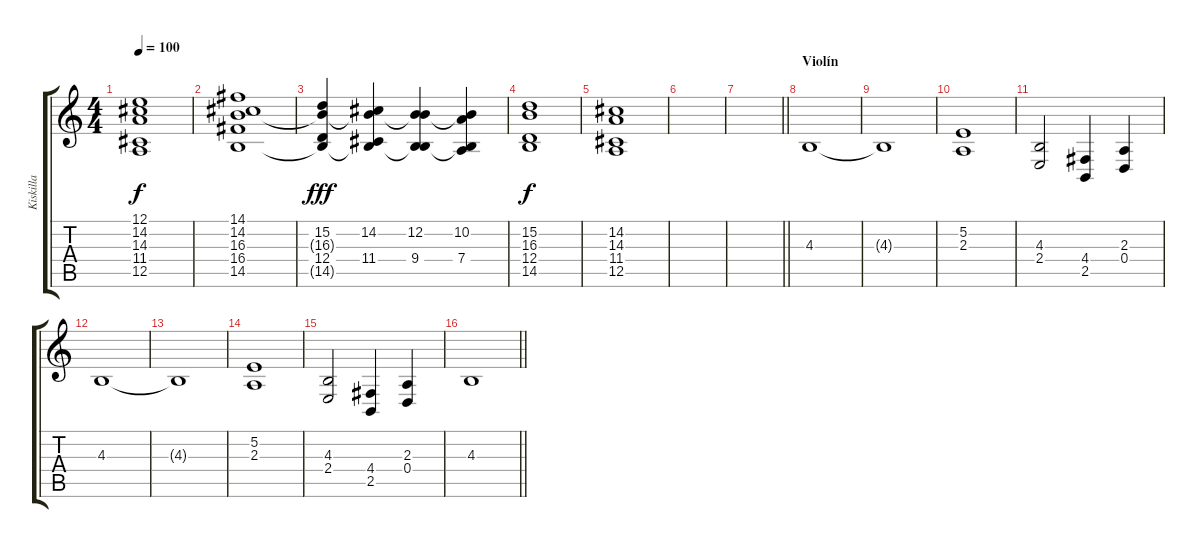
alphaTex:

\track ("Kiskilla" "Kiskilla") {instrument churchorgan}
\staff {score tabs}
\tuning (E4 B3 G3 D3 A2 E2) {hide}
\ts (4 4)
\tempo 100
\clef g2
\ks c
(12.1 14.2 14.3 11.4 12.5).1{dy f} |
(14.1 14.2 16.3 16.4 14.5).1 |
(15.2 16.3{t} 12.4 14.5{t}).4{dy fff} (14.2 16.3{t} 11.4 14.5{t}).4 (12.2 16.3{t} 9.4 14.5{t}).4 (10.2 16.3{t} 7.4 14.5{t}).4 |
(15.2 16.3 12.4 14.5).1{dy f} |
(14.2 14.3 11.4 12.5).1 |
|
\barLineRight lightlight
|
\section ("" "Violín")
4.3.1{volume 10 instrument choiraahs} |
4.3{t}.1 |
(5.2 2.3).1 |
(4.3 2.4).2 (4.4 2.5).4 (2.3 0.4).4 |
4.3.1 |
4.3{t}.1 |
(5.2 2.3).1 |
(4.3 2.4).2 (4.4 2.5).4 (2.3 0.4).4 |
\barLineRight lightlight
4.3.1
